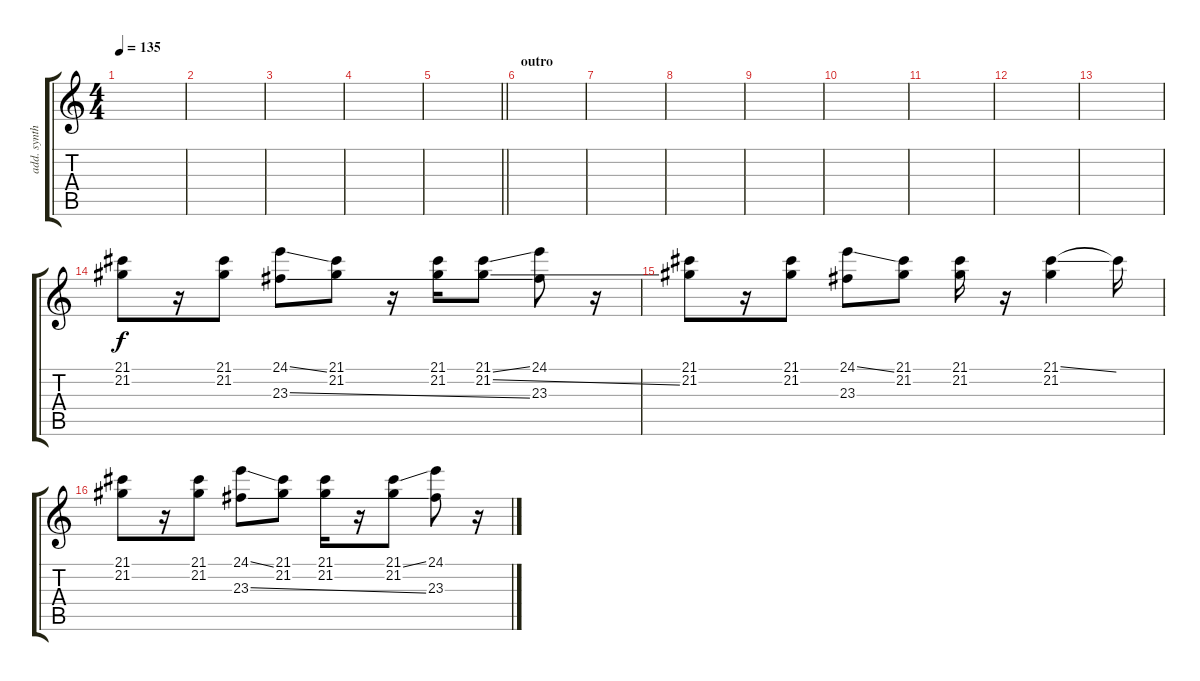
\track ("add. synth" "add. synth") {instrument lead2sawtooth}
\staff {score tabs}
\tuning (E4 B3 G3 D3 A2 E2) {hide}
\ts (4 4)
\tempo 135
\clef g2
\ks c
|
|
|
|
\barLineRight lightlight
|
\section ("" "outro")
|
|
|
|
|
|
|
|
(21.1 21.2).8 r.16 (21.1 21.2).8 (24.1{ss} 23.3{ss}).8 (21.1 21.2).8 r.16 (21.1 21.2).16 (21.1{ss} 21.2{ss}).8 (24.1 23.3).8 r.16 |
(21.1 21.2).8 r.16 (21.1 21.2).8 (24.1{ss} 23.3).8 (21.1 21.2).8 (21.1 21.2).16 r.16 (21.1{ss} 21.2).4 21.1{t}.16 |
(21.1 21.2).8 r.16 (21.1 21.2).8 (24.1{ss} 23.3{ss}).8 (21.1 21.2).8 (21.1 21.2).16 r.16 (21.1{ss} 21.2{ss}).8 (24.1 23.3).8 r.16
